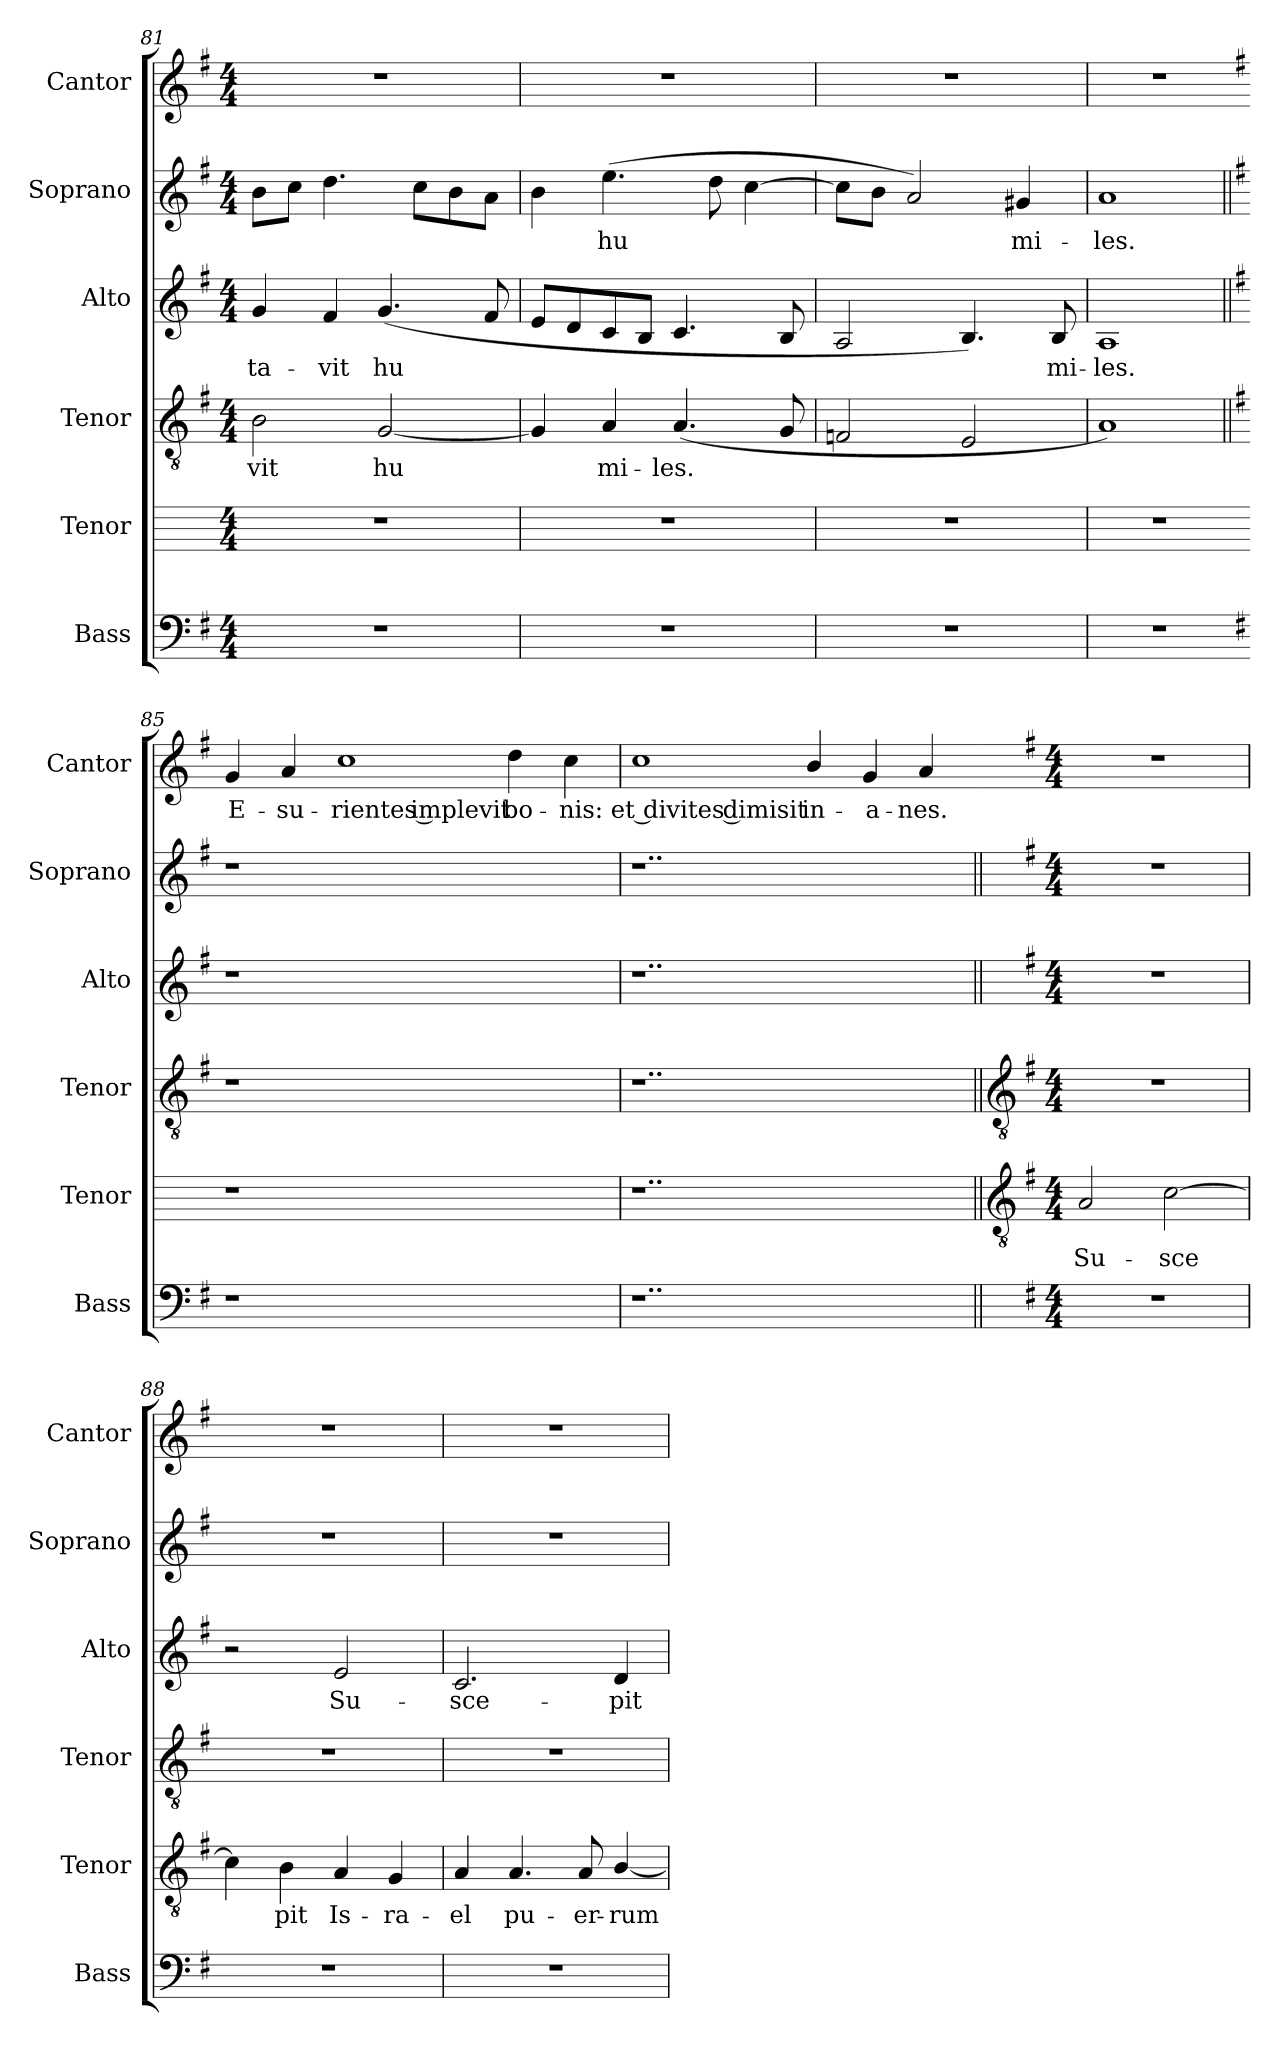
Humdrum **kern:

**kern	**kern	**text	**kern	**text	**kern	**text	**kern	**text	**kern	**text
*part6	*part5	*part5	*part4	*part4	*part3	*part3	*part2	*part2	*part1	*part1
*staff6	*staff5	*staff5	*staff4	*staff4	*staff3	*staff3	*staff2	*staff2	*staff1	*staff1
*I"Bass	*I"Tenor	*	*I"Tenor	*	*I"Alto	*	*I"Soprano	*	*I"Cantor	*
*I'Bass	*I'Tenor	*	*I'Tenor	*	*I'Alto	*	*I'Soprano	*	*I'Cantor	*
*clefF4	*	*	*clefGv2	*	*clefG2	*	*clefG2	*	*clefG2	*
*k[f#]	*	*	*k[f#]	*	*k[f#]	*	*k[f#]	*	*k[f#]	*
*G:	*	*	*G:	*	*G:	*	*G:	*	*G:	*
*M4/4	*M4/4	*	*M4/4	*	*M4/4	*	*M4/4	*	*M4/4	*
=81	=81	=81	=81	=81	=81	=81	=81	=81	=81	=81
!	!	!	!	!LO:LY:b	!	!LO:LY:b	!	!	!	!
1r	1r	.	2B	-vit	4g	-ta-	8bL	.	1r	.
.	.	.	.	.	.	.	8ccJ	.	.	.
!	!	!	!	!	!	!LO:LY:b	!	!	!	!
.	.	.	.	.	4f#	-vit	4.dd	.	.	.
!	!	!	!	!LO:LY:b	!	!LO:LY:b	!	!	!	!
.	.	.	[2G	hu	(<4.g	hu	.	.	.	.
.	.	.	.	.	.	.	8ccL	.	.	.
.	.	.	.	.	.	.	8b	.	.	.
.	.	.	.	.	8f#	.	8aJ	.	.	.
=82	=82	=82	=82	=82	=82	=82	=82	=82	=82	=82
1r	1r	.	4G]	.	8eL	.	4b	.	1r	.
.	.	.	.	.	8d	.	.	.	.	.
!	!	!	!	!LO:LY:b	!	!	!	!LO:LY:b	!	!
.	.	.	4A	mi-	8c	.	(>4.ee	hu	.	.
.	.	.	.	.	8BJ	.	.	.	.	.
!	!	!	!	!LO:LY:b	!	!	!	!	!	!
.	.	.	(<4.A	-les.	4.c	.	.	.	.	.
.	.	.	.	.	.	.	8dd	.	.	.
.	.	.	.	.	.	.	[4cc	.	.	.
.	.	.	8G	.	8B	.	.	.	.	.
=83	=83	=83	=83	=83	=83	=83	=83	=83	=83	=83
1r	1r	.	2Fn	.	2A	.	8ccL]	.	1r	.
.	.	.	.	.	.	.	8bJ	.	.	.
.	.	.	.	.	.	.	2a)	.	.	.
.	.	.	2E	.	4.B)	.	.	.	.	.
!	!	!	!	!	!	!	!	!LO:LY:b	!	!
.	.	.	.	.	.	.	4g#	mi-	.	.
!	!	!	!	!	!	!LO:LY:b	!	!	!	!
.	.	.	.	.	8B	mi-	.	.	.	.
=84	=84	=84	=84	=84	=84	=84	=84	=84	=84	=84
!	!	!	!	!	!	!LO:LY:b	!	!LO:LY:b	!	!
1r	1r	.	1A)	.	1A	-les.	1a	-les.	1r	.
!!LO:LB:g=z
=85	=85	=85	=85||	=85	=85||	=85	=85||	=85	=85	=85
*	*	*	*	*	*	*	*	*	*k[f#]	*
*	*	*	*	*	*	*	*	*	*G:	*
!	!	!	!	!	!	!	!	!	!	!LO:LY:b
1r	1r	.	1r	.	1r	.	1r	.	4g	E-
!	!	!	!	!	!	!	!	!	!	!LO:LY:b
.	.	.	.	.	.	.	.	.	4a	-su-
!	!	!	!	!	!	!	!	!	!	!LO:LY:b
.	.	.	.	.	.	.	.	.	1cc	-rientes implevit
1ryy	1ryy	.	1ryy	.	1ryy	.	1ryy	.	.	.
!	!	!	!	!	!	!	!	!	!	!LO:LY:b
.	.	.	.	.	.	.	.	.	4dd	bo-
!	!	!	!	!	!	!	!	!	!	!LO:LY:b
.	.	.	.	.	.	.	.	.	4cc	-nis:
=86	=86	=86	=86	=86	=86	=86	=86	=86	=86	=86
!	!	!	!	!	!	!	!	!	!	!LO:LY:b
1..r	1..r	.	1..r	.	1..r	.	1..r	.	1cc	et divites dimisit
!	!	!	!	!	!	!	!	!	!	!LO:LY:b
.	.	.	.	.	.	.	.	.	4b/	in-
!	!	!	!	!	!	!	!	!	!	!LO:LY:b
.	.	.	.	.	.	.	.	.	4g	-a-
!	!	!	!	!	!	!	!	!	!	!LO:LY:b
.	.	.	.	.	.	.	.	.	4a	-nes.
!!LO:LB:g=z
=87||	=87||	=87-	=87||	=87-	=87||	=87-	=87||	=87-	=87-	=87-
*	*clefGv2	*	*clefGv2	*	*	*	*	*	*	*
*k[f#]	*k[f#]	*	*k[f#]	*	*k[f#]	*	*	*	*	*
*G:	*G:	*	*G:	*	*G:	*	*	*	*	*
*M4/4	*M4/4	*	*M4/4	*	*M4/4	*	*M4/4	*	*M4/4	*
!	!	!LO:LY:b	!	!	!	!	!	!	!	!
1r	2A	Su-	1r	.	1r	.	1r	.	1r	.
!	!	!LO:LY:b	!	!	!	!	!	!	!	!
.	[2c	-sce	.	.	.	.	.	.	.	.
=88	=88	=88	=88	=88	=88	=88	=88	=88	=88	=88
1r	4c]	.	1r	.	2r	.	1r	.	1r	.
!	!	!LO:LY:b	!	!	!	!	!	!	!	!
.	4B	pit	.	.	.	.	.	.	.	.
!	!	!LO:LY:b	!	!	!	!LO:LY:b	!	!	!	!
.	4A	Is-	.	.	2e	Su-	.	.	.	.
!	!	!LO:LY:b	!	!	!	!	!	!	!	!
.	4G	-ra-	.	.	.	.	.	.	.	.
=89	=89	=89	=89	=89	=89	=89	=89	=89	=89	=89
!	!	!LO:LY:b	!	!	!	!LO:LY:b	!	!	!	!
1r	4A	-el	1r	.	2.c	-sce-	1r	.	1r	.
!	!	!LO:LY:b	!	!	!	!	!	!	!	!
.	4.A	pu-	.	.	.	.	.	.	.	.
!	!	!LO:LY:b	!	!	!	!	!	!	!	!
.	8A	-er-	.	.	.	.	.	.	.	.
!	!	!LO:LY:b	!	!	!	!LO:LY:b	!	!	!	!
.	[4B/	-rum	.	.	4d	-pit	.	.	.	.
=	=	=	=	=	=	=	=	=	=	=
*-	*-	*-	*-	*-	*-	*-	*-	*-	*-	*-
